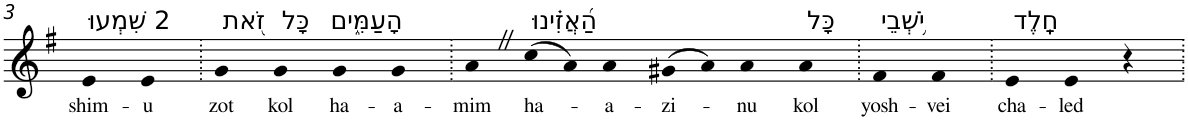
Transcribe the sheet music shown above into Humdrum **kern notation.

**kern	**text
*part1	*part1
*staff1	*staff1
*I"Piano	*
*I'Pno	*
!!LO:PB:g=z
*clefG2	*
*k[f#]	*
*G:	*
=3	=3
!LO:TX:a:t=2 שִׁמְעוּ	!
!	!LO:LY:b
4e	shim-
!	!LO:LY:b
4e	-u
=4.	=4.
!LO:TX:a:t=זֹ֭את	!
!	!LO:LY:b
4g	zot
!LO:TX:a:t=כָּל	!
!	!LO:LY:b
4g	kol
!LO:TX:a:t=הָעַמִּ֑ים	!
!	!LO:LY:b
4g	ha-
!	!LO:LY:b
4g	-a-
=5.	=5.
!	!LO:LY:b
4aZ	-mim
!LO:TX:a:t=הַ֝אֲזִ֗ינוּ	!
!	!LO:LY:b
(>8cc	ha-
8a)	.
!	!LO:LY:b
4a	-a-
!	!LO:LY:b
(>8g#X	-zi-
8a)	.
!	!LO:LY:b
4a	-nu
!LO:TX:a:t=כָּל	!
!	!LO:LY:b
4a	kol
=6.	=6.
!LO:TX:a:t=יֹ֥שְׁבֵי	!
!	!LO:LY:b
4f#	yosh-
!	!LO:LY:b
4f#	-vei
=7.	=7.
!LO:TX:a:t=חָֽלֶד	!
!	!LO:LY:b
4e	cha-
!	!LO:LY:b
4e	-led
4r	.
=.	=.
*-	*-
